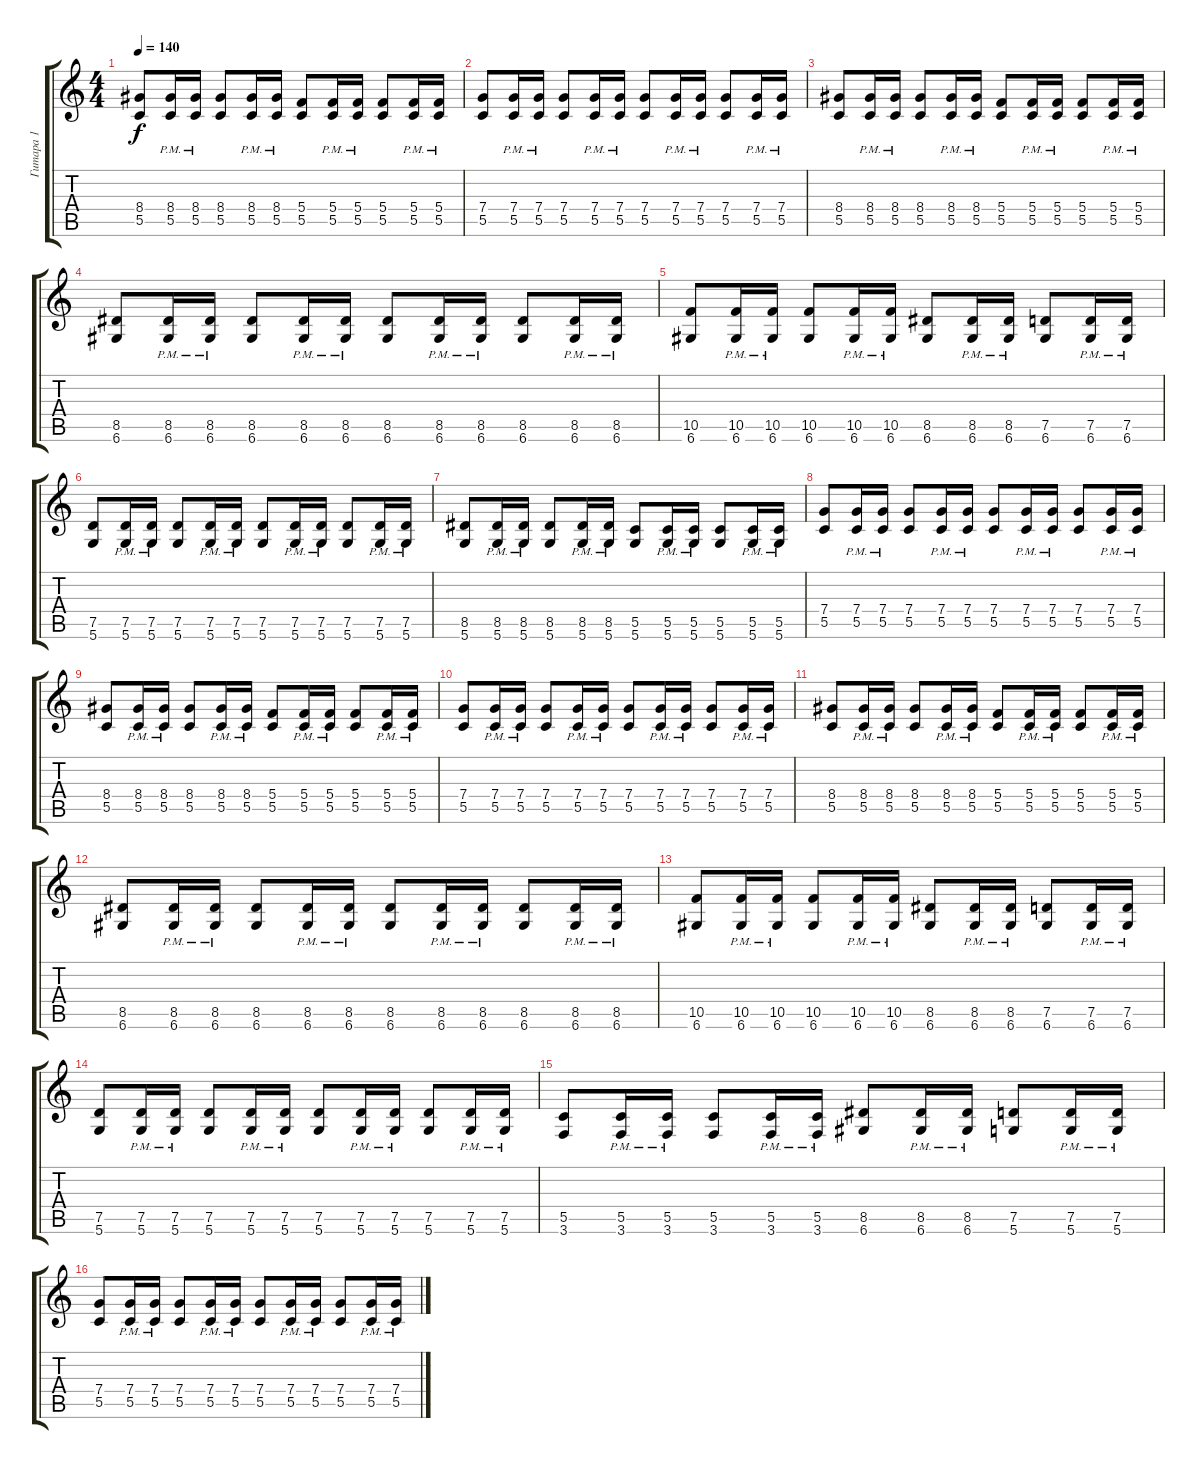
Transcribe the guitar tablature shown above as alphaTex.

\track ("Гитара 1" "Гитара 1") {instrument overdrivenguitar}
\staff {score tabs}
\tuning (D4 A3 F3 C3 G2 D2) {hide}
\ts (4 4)
\tempo 140
\clef g2
\ks c
(8.4 5.5).8{dy f} (8.4{pm} 5.5{pm}).16 (8.4{pm} 5.5{pm}).16 (8.4 5.5).8 (8.4{pm} 5.5{pm}).16 (8.4{pm} 5.5{pm}).16 (5.4 5.5).8 (5.4{pm} 5.5{pm}).16 (5.4{pm} 5.5{pm}).16 (5.4 5.5).8 (5.4{pm} 5.5{pm}).16 (5.4{pm} 5.5{pm}).16 |
(7.4 5.5).8 (7.4{pm} 5.5{pm}).16 (7.4{pm} 5.5{pm}).16 (7.4 5.5).8 (7.4{pm} 5.5{pm}).16 (7.4{pm} 5.5{pm}).16 (7.4 5.5).8 (7.4{pm} 5.5{pm}).16 (7.4{pm} 5.5{pm}).16 (7.4 5.5).8 (7.4{pm} 5.5{pm}).16 (7.4{pm} 5.5{pm}).16 |
(8.4 5.5).8 (8.4{pm} 5.5{pm}).16 (8.4{pm} 5.5{pm}).16 (8.4 5.5).8 (8.4{pm} 5.5{pm}).16 (8.4{pm} 5.5{pm}).16 (5.4 5.5).8 (5.4{pm} 5.5{pm}).16 (5.4{pm} 5.5{pm}).16 (5.4 5.5).8 (5.4{pm} 5.5{pm}).16 (5.4{pm} 5.5{pm}).16 |
(8.5 6.6).8 (8.5{pm} 6.6{pm}).16 (8.5{pm} 6.6{pm}).16 (8.5 6.6).8 (8.5{pm} 6.6{pm}).16 (8.5{pm} 6.6{pm}).16 (8.5 6.6).8 (8.5{pm} 6.6{pm}).16 (8.5{pm} 6.6{pm}).16 (8.5 6.6).8 (8.5{pm} 6.6{pm}).16 (8.5{pm} 6.6{pm}).16 |
(10.5 6.6).8 (10.5{pm} 6.6{pm}).16 (10.5{pm} 6.6{pm}).16 (10.5 6.6).8 (10.5{pm} 6.6{pm}).16 (10.5{pm} 6.6{pm}).16 (8.5 6.6).8 (8.5{pm} 6.6{pm}).16 (8.5{pm} 6.6{pm}).16 (7.5 6.6).8 (7.5{pm} 6.6{pm}).16 (7.5{pm} 6.6{pm}).16 |
(7.5 5.6).8 (7.5{pm} 5.6{pm}).16 (7.5{pm} 5.6{pm}).16 (7.5 5.6).8 (7.5{pm} 5.6{pm}).16 (7.5{pm} 5.6{pm}).16 (7.5 5.6).8 (7.5{pm} 5.6{pm}).16 (7.5{pm} 5.6{pm}).16 (7.5 5.6).8 (7.5{pm} 5.6{pm}).16 (7.5{pm} 5.6{pm}).16 |
(8.5 5.6).8 (8.5{pm} 5.6{pm}).16 (8.5{pm} 5.6{pm}).16 (8.5 5.6).8 (8.5{pm} 5.6{pm}).16 (8.5{pm} 5.6{pm}).16 (5.5 5.6).8 (5.5{pm} 5.6{pm}).16 (5.5{pm} 5.6{pm}).16 (5.5 5.6).8 (5.5{pm} 5.6{pm}).16 (5.5{pm} 5.6{pm}).16 |
(7.4 5.5).8 (7.4{pm} 5.5{pm}).16 (7.4{pm} 5.5{pm}).16 (7.4 5.5).8 (7.4{pm} 5.5{pm}).16 (7.4{pm} 5.5{pm}).16 (7.4 5.5).8 (7.4{pm} 5.5{pm}).16 (7.4{pm} 5.5{pm}).16 (7.4 5.5).8 (7.4{pm} 5.5{pm}).16 (7.4{pm} 5.5{pm}).16 |
(8.4 5.5).8 (8.4{pm} 5.5{pm}).16 (8.4{pm} 5.5{pm}).16 (8.4 5.5).8 (8.4{pm} 5.5{pm}).16 (8.4{pm} 5.5{pm}).16 (5.4 5.5).8 (5.4{pm} 5.5{pm}).16 (5.4{pm} 5.5{pm}).16 (5.4 5.5).8 (5.4{pm} 5.5{pm}).16 (5.4{pm} 5.5{pm}).16 |
(7.4 5.5).8 (7.4{pm} 5.5{pm}).16 (7.4{pm} 5.5{pm}).16 (7.4 5.5).8 (7.4{pm} 5.5{pm}).16 (7.4{pm} 5.5{pm}).16 (7.4 5.5).8 (7.4{pm} 5.5{pm}).16 (7.4{pm} 5.5{pm}).16 (7.4 5.5).8 (7.4{pm} 5.5{pm}).16 (7.4{pm} 5.5{pm}).16 |
(8.4 5.5).8 (8.4{pm} 5.5{pm}).16 (8.4{pm} 5.5{pm}).16 (8.4 5.5).8 (8.4{pm} 5.5{pm}).16 (8.4{pm} 5.5{pm}).16 (5.4 5.5).8 (5.4{pm} 5.5{pm}).16 (5.4{pm} 5.5{pm}).16 (5.4 5.5).8 (5.4{pm} 5.5{pm}).16 (5.4{pm} 5.5{pm}).16 |
(8.5 6.6).8 (8.5{pm} 6.6{pm}).16 (8.5{pm} 6.6{pm}).16 (8.5 6.6).8 (8.5{pm} 6.6{pm}).16 (8.5{pm} 6.6{pm}).16 (8.5 6.6).8 (8.5{pm} 6.6{pm}).16 (8.5{pm} 6.6{pm}).16 (8.5 6.6).8 (8.5{pm} 6.6{pm}).16 (8.5{pm} 6.6{pm}).16 |
(10.5 6.6).8 (10.5{pm} 6.6{pm}).16 (10.5{pm} 6.6{pm}).16 (10.5 6.6).8 (10.5{pm} 6.6{pm}).16 (10.5{pm} 6.6{pm}).16 (8.5 6.6).8 (8.5{pm} 6.6{pm}).16 (8.5{pm} 6.6{pm}).16 (7.5 6.6).8 (7.5{pm} 6.6{pm}).16 (7.5{pm} 6.6{pm}).16 |
(7.5 5.6).8 (7.5{pm} 5.6{pm}).16 (7.5{pm} 5.6{pm}).16 (7.5 5.6).8 (7.5{pm} 5.6{pm}).16 (7.5{pm} 5.6{pm}).16 (7.5 5.6).8 (7.5{pm} 5.6{pm}).16 (7.5{pm} 5.6{pm}).16 (7.5 5.6).8 (7.5{pm} 5.6{pm}).16 (7.5{pm} 5.6{pm}).16 |
(5.5 3.6).8 (5.5{pm} 3.6{pm}).16 (5.5{pm} 3.6{pm}).16 (5.5 3.6).8 (5.5{pm} 3.6{pm}).16 (5.5{pm} 3.6{pm}).16 (8.5 6.6).8 (8.5{pm} 6.6{pm}).16 (8.5{pm} 6.6{pm}).16 (7.5 5.6).8 (7.5{pm} 5.6{pm}).16 (7.5{pm} 5.6{pm}).16 |
(7.4 5.5).8{volume 8} (7.4{pm} 5.5{pm}).16 (7.4{pm} 5.5{pm}).16 (7.4 5.5).8 (7.4{pm} 5.5{pm}).16 (7.4{pm} 5.5{pm}).16 (7.4 5.5).8 (7.4{pm} 5.5{pm}).16 (7.4{pm} 5.5{pm}).16 (7.4 5.5).8 (7.4{pm} 5.5{pm}).16 (7.4{pm} 5.5{pm}).16
